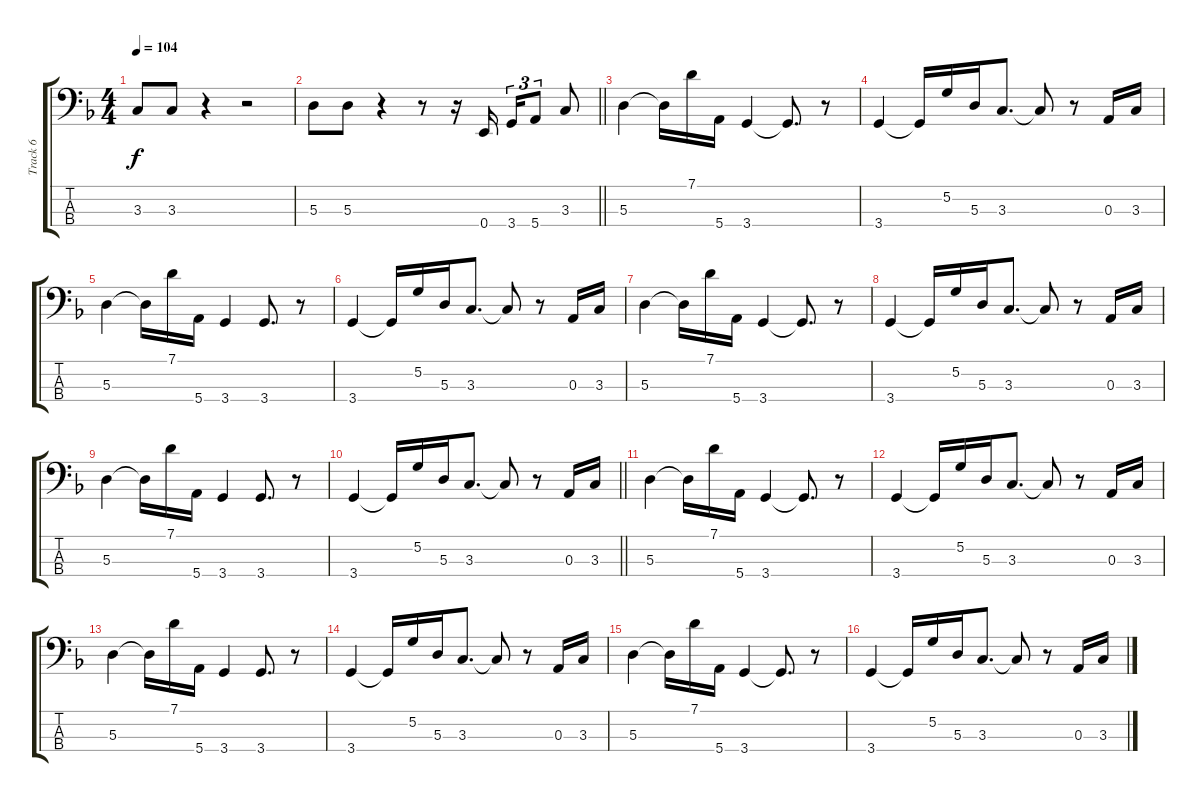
\track ("Track 6" "Track 6") {instrument electricbassfinger}
\staff {score tabs}
\tuning (G2 D2 A1 E1) {hide}
\ts (4 4)
\tempo 104
\clef f4
\ks dminor
3.3.8{dy f} 3.3.8 r.4 r.2 |
\barLineRight lightlight
5.3.8 5.3.8 r.4 r.8 r.16 0.4.16 3.4.16{tu (3 2)} 5.4.8{tu (3 2)} 3.3.8 |
5.3.4 5.3{t}.16 7.1.16 5.4.16 3.4.4 3.4{t}.8{d} r.8 |
3.4.4 3.4{t}.16 5.2.16 5.3.16 3.3.8{d} 3.3{t}.8 r.8 0.3.16 3.3.16 |
5.3.4 5.3{t}.16 7.1.16 5.4.16 3.4.4 3.4.8{d} r.8 |
3.4.4 3.4{t}.16 5.2.16 5.3.16 3.3.8{d} 3.3{t}.8 r.8 0.3.16 3.3.16 |
5.3.4 5.3{t}.16 7.1.16 5.4.16 3.4.4 3.4{t}.8{d} r.8 |
3.4.4 3.4{t}.16 5.2.16 5.3.16 3.3.8{d} 3.3{t}.8 r.8 0.3.16 3.3.16 |
5.3.4 5.3{t}.16 7.1.16 5.4.16 3.4.4 3.4.8{d} r.8 |
\barLineRight lightlight
3.4.4 3.4{t}.16 5.2.16 5.3.16 3.3.8{d} 3.3{t}.8 r.8 0.3.16 3.3.16 |
5.3.4 5.3{t}.16 7.1.16 5.4.16 3.4.4 3.4{t}.8{d} r.8 |
3.4.4 3.4{t}.16 5.2.16 5.3.16 3.3.8{d} 3.3{t}.8 r.8 0.3.16 3.3.16 |
5.3.4 5.3{t}.16 7.1.16 5.4.16 3.4.4 3.4.8{d} r.8 |
3.4.4 3.4{t}.16 5.2.16 5.3.16 3.3.8{d} 3.3{t}.8 r.8 0.3.16 3.3.16 |
5.3.4 5.3{t}.16 7.1.16 5.4.16 3.4.4 3.4{t}.8{d} r.8 |
3.4.4 3.4{t}.16 5.2.16 5.3.16 3.3.8{d} 3.3{t}.8 r.8 0.3.16 3.3.16
